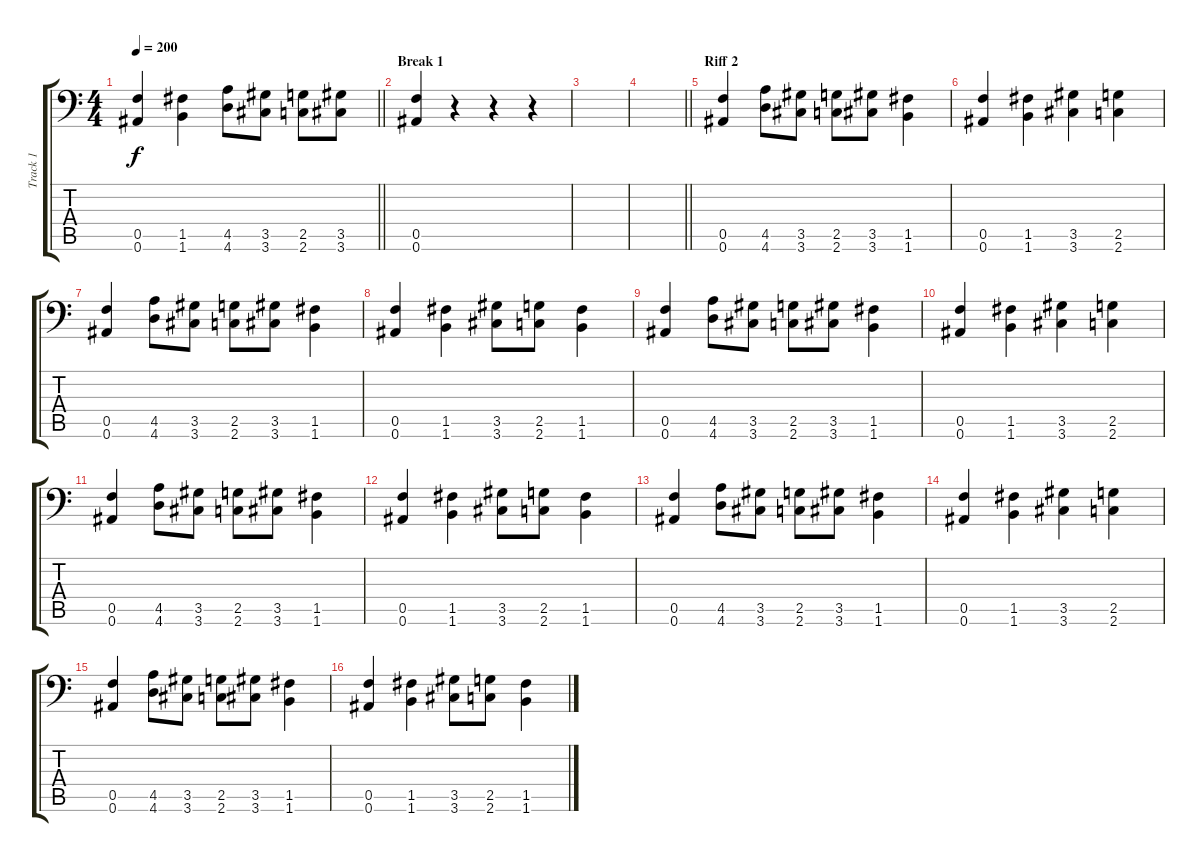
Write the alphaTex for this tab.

\track ("Track 1" "Track 1") {instrument distortionguitar}
\staff {score tabs}
\tuning (C4 G3 Eb3 Bb2 F2 Bb1) {hide}
\ts (4 4)
\tempo 200
\clef f4
\barLineRight lightlight
\ks c
(0.5 0.6).4{dy f} (1.5 1.6).4 (4.5 4.6).8 (3.5 3.6).8 (2.5 2.6).8 (3.5 3.6).8 |
\section ("" "Break 1")
(0.5 0.6).4 r.4 r.4 r.4 |
|
\barLineRight lightlight
|
\section ("" "Riff 2")
(0.5 0.6).4 (4.5 4.6).8 (3.5 3.6).8 (2.5 2.6).8 (3.5 3.6).8 (1.5 1.6).4 |
(0.5 0.6).4 (1.5 1.6).4 (3.5 3.6).4 (2.5 2.6).4 |
(0.5 0.6).4 (4.5 4.6).8 (3.5 3.6).8 (2.5 2.6).8 (3.5 3.6).8 (1.5 1.6).4 |
(0.5 0.6).4 (1.5 1.6).4 (3.5 3.6).8 (2.5 2.6).8 (1.5 1.6).4 |
(0.5 0.6).4 (4.5 4.6).8 (3.5 3.6).8 (2.5 2.6).8 (3.5 3.6).8 (1.5 1.6).4 |
(0.5 0.6).4 (1.5 1.6).4 (3.5 3.6).4 (2.5 2.6).4 |
(0.5 0.6).4 (4.5 4.6).8 (3.5 3.6).8 (2.5 2.6).8 (3.5 3.6).8 (1.5 1.6).4 |
(0.5 0.6).4 (1.5 1.6).4 (3.5 3.6).8 (2.5 2.6).8 (1.5 1.6).4 |
(0.5 0.6).4 (4.5 4.6).8 (3.5 3.6).8 (2.5 2.6).8 (3.5 3.6).8 (1.5 1.6).4 |
(0.5 0.6).4 (1.5 1.6).4 (3.5 3.6).4 (2.5 2.6).4 |
(0.5 0.6).4 (4.5 4.6).8 (3.5 3.6).8 (2.5 2.6).8 (3.5 3.6).8 (1.5 1.6).4 |
(0.5 0.6).4 (1.5 1.6).4 (3.5 3.6).8 (2.5 2.6).8 (1.5 1.6).4
